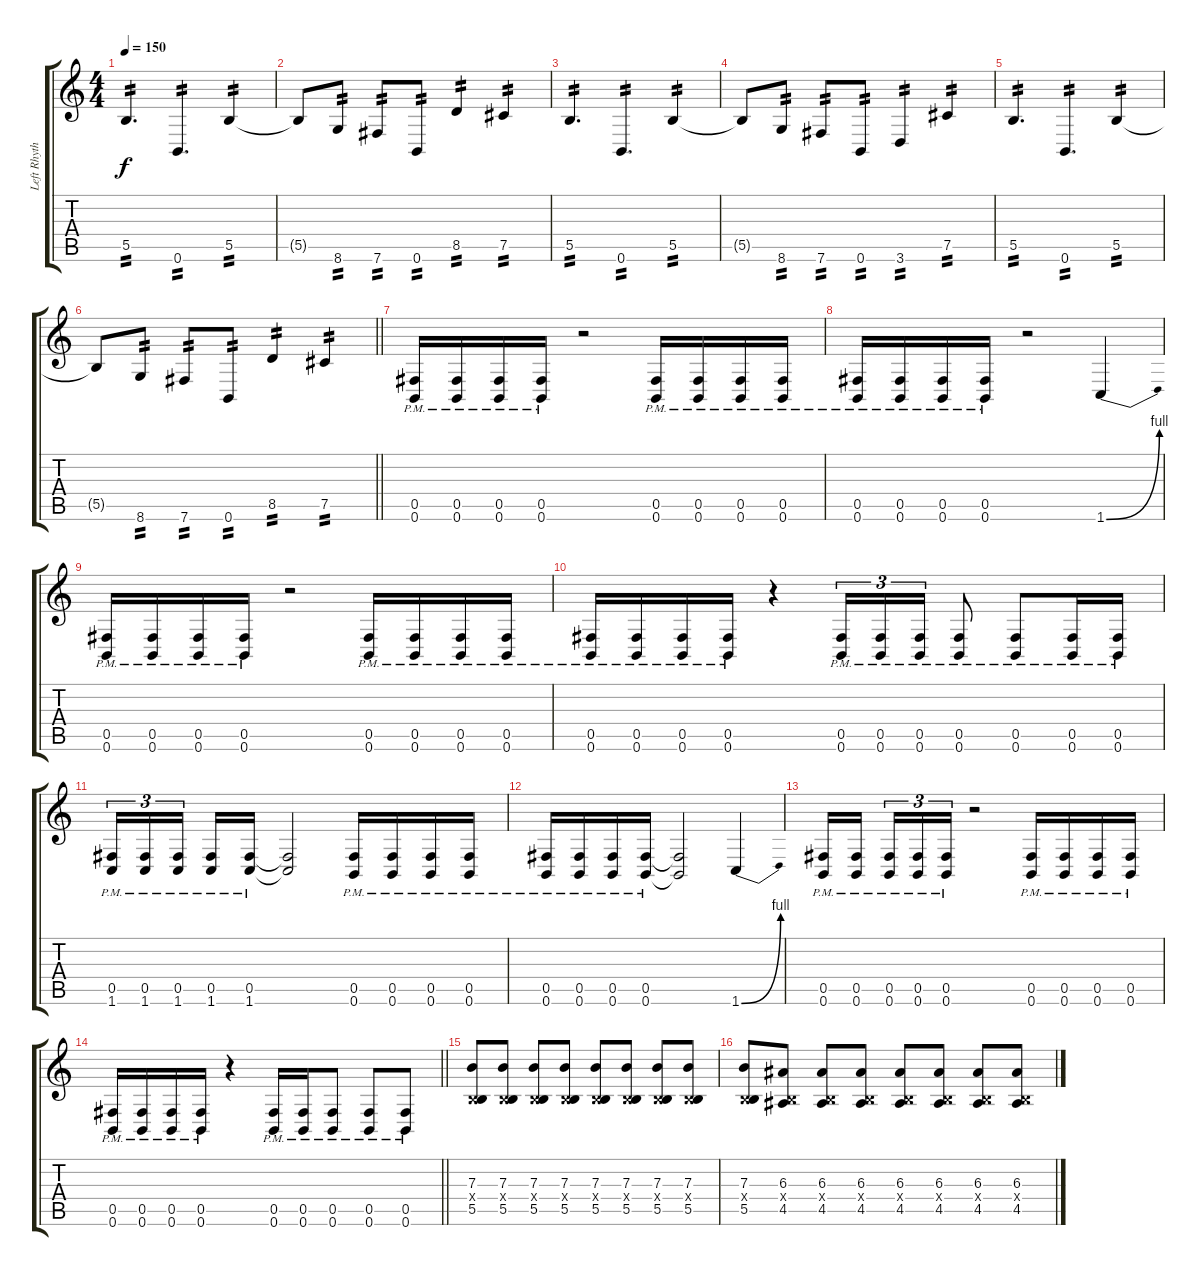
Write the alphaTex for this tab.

\track ("Left Rhythm" "Left Rhyth") {instrument distortionguitar}
\staff {score tabs}
\tuning (Db4 Ab3 E3 B2 Gb2 B1) {hide}
\ts (4 4)
\tempo 150
\clef g2
\ks c
5.5.4{d tp 2 dy f} 0.6.4{d tp 2} 5.5.4{tp 2} |
5.5{t}.8 8.6.8{tp 2} 7.6.8{tp 2} 0.6.8{tp 2} 8.5.4{tp 2} 7.5.4{tp 2} |
5.5.4{d tp 2} 0.6.4{d tp 2} 5.5.4{tp 2} |
5.5{t}.8 8.6.8{tp 2} 7.6.8{tp 2} 0.6.8{tp 2} 3.6.4{tp 2} 7.5.4{tp 2} |
5.5.4{d tp 2} 0.6.4{d tp 2} 5.5.4{tp 2} |
\barLineRight lightlight
5.5{t}.8 8.6.8{tp 2} 7.6.8{tp 2} 0.6.8{tp 2} 8.5.4{tp 2} 7.5.4{tp 2} |
\section ("" "")
(0.5{pm} 0.6{pm}).16 (0.5{pm} 0.6{pm}).16 (0.5{pm} 0.6{pm}).16 (0.5{pm} 0.6{pm}).16 r.2 (0.5{pm} 0.6{pm}).16 (0.5{pm} 0.6{pm}).16 (0.5{pm} 0.6{pm}).16 (0.5{pm} 0.6{pm}).16 |
(0.5{pm} 0.6{pm}).16 (0.5{pm} 0.6{pm}).16 (0.5{pm} 0.6{pm}).16 (0.5{pm} 0.6{pm}).16 r.2 1.6{be (bend 0 0 60 4)}.4 |
(0.5{pm} 0.6{pm}).16 (0.5{pm} 0.6{pm}).16 (0.5{pm} 0.6{pm}).16 (0.5{pm} 0.6{pm}).16 r.2 (0.5{pm} 0.6{pm}).16 (0.5{pm} 0.6{pm}).16 (0.5{pm} 0.6{pm}).16 (0.5{pm} 0.6{pm}).16 |
(0.5{pm} 0.6{pm}).16 (0.5{pm} 0.6{pm}).16 (0.5{pm} 0.6{pm}).16 (0.5{pm} 0.6{pm}).16 r.4 (0.5{pm} 0.6{pm}).16{tu (3 2)} (0.5{pm} 0.6{pm}).16{tu (3 2)} (0.5{pm} 0.6{pm}).16{tu (3 2)} (0.5{pm} 0.6{pm}).8 (0.5{pm} 0.6{pm}).8 (0.5{pm} 0.6{pm}).16 (0.5{pm} 0.6{pm}).16 |
(0.5{pm} 1.6{pm}).16{tu (3 2)} (0.5{pm} 1.6{pm}).16{tu (3 2)} (0.5{pm} 1.6{pm}).16{tu (3 2) beam splitsecondary} (0.5{pm} 1.6{pm}).16 (0.5{pm} 1.6{pm}).16 (0.5{t} 1.6{t}).2 (0.5{pm} 0.6{pm}).16 (0.5{pm} 0.6{pm}).16 (0.5{pm} 0.6{pm}).16 (0.5{pm} 0.6{pm}).16 |
(0.5{pm} 0.6{pm}).16 (0.5{pm} 0.6{pm}).16 (0.5{pm} 0.6{pm}).16 (0.5{pm} 0.6{pm}).16 (0.5{t} 0.6{t}).2 1.6{be (bend 0 0 60 4)}.4 |
(0.5{pm} 0.6{pm}).16 (0.5{pm} 0.6{pm}).16{beam splitsecondary} (0.5{pm} 0.6{pm}).16{tu (3 2)} (0.5{pm} 0.6{pm}).16{tu (3 2)} (0.5{pm} 0.6{pm}).16{tu (3 2)} r.2 (0.5{pm} 0.6{pm}).16 (0.5{pm} 0.6{pm}).16 (0.5{pm} 0.6{pm}).16 (0.5{pm} 0.6{pm}).16 |
\barLineRight lightlight
(0.5{pm} 0.6{pm}).16 (0.5{pm} 0.6{pm}).16 (0.5{pm} 0.6{pm}).16 (0.5{pm} 0.6{pm}).16 r.4 (0.5{pm} 0.6{pm}).16 (0.5{pm} 0.6{pm}).16 (0.5{pm} 0.6{pm}).8 (0.5{pm} 0.6{pm}).8 (0.5{pm} 0.6{pm}).8 |
\section ("" "")
(7.3 0.4{x} 5.5).8 (7.3 0.4{x} 5.5).8 (7.3 0.4{x} 5.5).8 (7.3 0.4{x} 5.5).8 (7.3 0.4{x} 5.5).8 (7.3 0.4{x} 5.5).8 (7.3 0.4{x} 5.5).8 (7.3 0.4{x} 5.5).8 |
(7.3 0.4{x} 5.5).8 (6.3 0.4{x} 4.5).8 (6.3 0.4{x} 4.5).8 (6.3 0.4{x} 4.5).8 (6.3 0.4{x} 4.5).8 (6.3 0.4{x} 4.5).8 (6.3 0.4{x} 4.5).8 (6.3 0.4{x} 4.5).8
